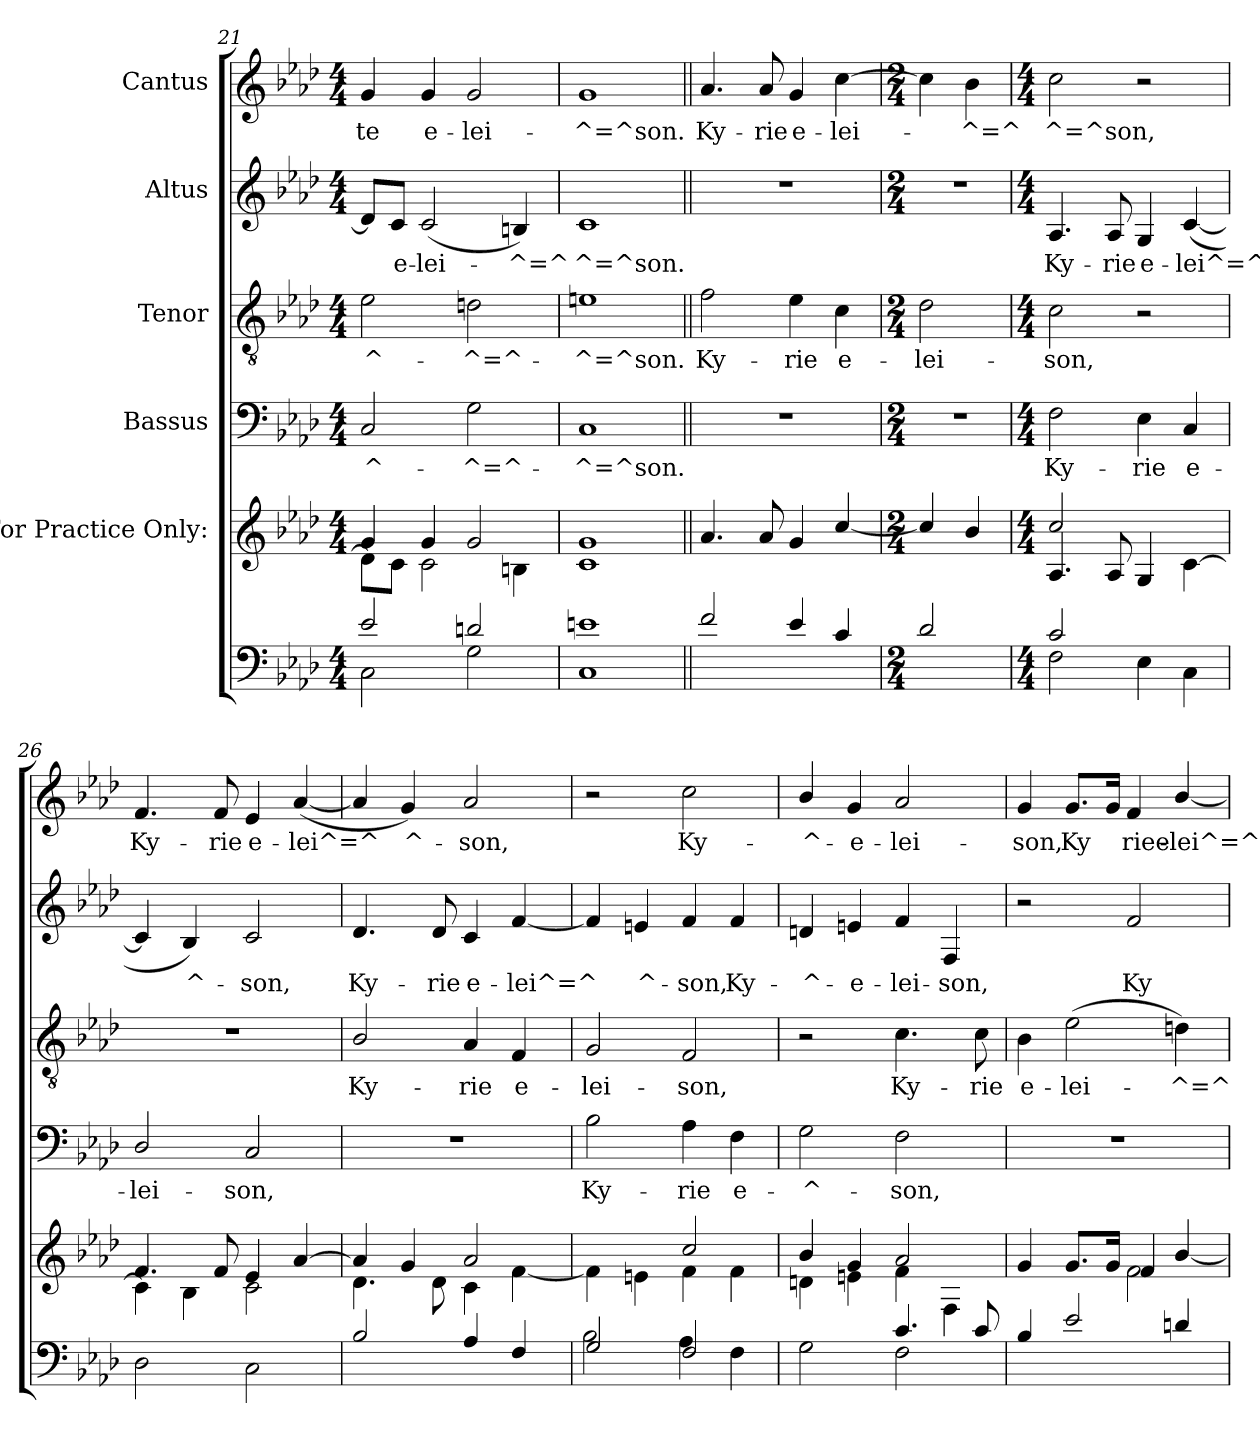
**kern	**kern	**kern	**text	**kern	**text	**kern	**text	**kern	**text
*part6	*part5	*part4	*part4	*part3	*part3	*part2	*part2	*part1	*part1
*staff6	*staff5	*staff4	*staff4	*staff3	*staff3	*staff2	*staff2	*staff1	*staff1
*	*I"For Practice Only:	*I"Bassus	*	*I"Tenor	*	*I"Altus	*	*I"Cantus	*
*clefF4	*clefG2	*clefF4	*	*clefGv2	*	*clefG2	*	*clefG2	*
*k[b-e-a-d-]	*k[b-e-a-d-]	*k[b-e-a-d-]	*	*k[b-e-a-d-]	*	*k[b-e-a-d-]	*	*k[b-e-a-d-]	*
*A-:	*A-:	*A-:	*	*A-:	*	*A-:	*	*A-:	*
*M4/4	*M4/4	*M4/4	*	*M4/4	*	*M4/4	*	*M4/4	*
=21	=21	=21	=21	=21	=21	=21	=21	=21	=21
*^	*^	*	*	*	*	*	*	*	*
!	!	!	!	!	!LO:LY:b	!	!LO:LY:b	!	!	!	!LO:LY:b
2e-/	2C\	4g/	8d\L]	2C/	-^-	2e-\	^-	8d/L]	.	4g/	-te
!	!	!	!	!	!	!	!	!	!LO:LY:b	!	!
.	.	.	8c\J	.	.	.	.	8c/J	e-	.	.
!	!	!	!	!	!	!	!	!	!LO:LY:b	!	!LO:LY:b
.	.	4g/	2c\	.	.	.	.	(<2c/	-lei-	4g/	e-
!	!	!	!	!	!LO:LY:b	!	!LO:LY:b	!	!	!	!LO:LY:b
2dn/	2G\	2g/	.	2G\	-^=^-	2dn\	-^=^-	.	.	2g/	-lei-
!	!	!	!	!	!	!	!	!	!LO:LY:b	!	!
.	.	.	4Bn\	.	.	.	.	4Bn/)	-^=^	.	.
=22	=22	=22	=22	=22	=22	=22	=22	=22	=22	=22	=22
!	!	!	!	!	!LO:LY:b	!	!LO:LY:b	!	!LO:LY:b	!	!LO:LY:b
1en	1C	1g	1c	1C	-^=^son.	1en	-^=^son.	1c	^=^son.	1g	-^=^son.
!!LO:LB:g=z
=23||	=23||	=23||	=23||	=23||	=23||	=23||	=23||	=23||	=23||	=23||	=23||
!	!	!	!	!	!	!	!LO:LY:b	!	!	!	!LO:LY:b
*v	*v	*	*	*	*	*	*	*	*	*	*
*	*v	*v	*	*	*	*	*	*	*	*
2f/	4.a-/	1r	.	2f\	Ky-	1r	.	4.a-/	Ky-
!	!	!	!	!	!	!	!	!	!LO:LY:b
.	8a-/	.	.	.	.	.	.	8a-/	-rie
!	!	!	!	!	!LO:LY:b	!	!	!	!LO:LY:b
4e-/	4g/	.	.	4e-\	-rie	.	.	4g/	e-
!	!	!	!	!	!LO:LY:b	!	!	!	!LO:LY:b
4c/	[<4cc/	.	.	4c\	e-	.	.	[>4cc\	-lei-
=24	=24	=24	=24	=24	=24	=24	=24	=24	=24
*M2/4	*M2/4	*M2/4	*	*M2/4	*	*M2/4	*	*M2/4	*
!	!	!	!	!	!LO:LY:b	!	!	!	!
2d-/	4cc/]	2r	.	2d-\	-lei-	2r	.	4cc\]	.
!	!	!	!	!	!	!	!	!	!LO:LY:b
.	4b-/	.	.	.	.	.	.	4b-\	-^=^
=25	=25	=25	=25	=25	=25	=25	=25	=25	=25
*M4/4	*M4/4	*M4/4	*	*M4/4	*	*M4/4	*	*M4/4	*
*^	*^	*	*	*	*	*	*	*	*
!	!	!	!	!	!LO:LY:b	!	!LO:LY:b	!	!LO:LY:b	!	!LO:LY:b
2c/	2F\	2cc/	4.A-/	2F\	Ky-	2c\	-son,	4.A-/	Ky-	2cc\	^=^son,
!	!	!	!	!	!	!	!	!	!LO:LY:b	!	!
.	.	.	8A-/	.	.	.	.	8A-/	-rie	.	.
!	!	!	!	!	!LO:LY:b	!	!	!	!LO:LY:b	!	!
2ryy	4E-\	2ryy	4G/	4E-\	-rie	2r	.	4G/	e-	2r	.
!	!	!	!	!	!LO:LY:b	!	!	!	!LO:LY:b	!	!
.	4C\	.	[>4c\	4C/	e-	.	.	(<[<4c/	-lei^=^	.	.
=26	=26	=26	=26	=26	=26	=26	=26	=26	=26	=26	=26
!	!	!	!	!	!LO:LY:b	!	!	!	!	!	!LO:LY:b
*v	*v	*	*	*	*	*	*	*	*	*	*
2D-\	4.f/	4c\]	2D-/	-lei-	1r	.	4c/]	.	4.f/	Ky-
!	!	!	!	!	!	!	!	!LO:LY:b	!	!
.	.	4B-\	.	.	.	.	4B-/)	^-	.	.
!	!	!	!	!	!	!	!	!	!	!LO:LY:b
.	8f/	.	.	.	.	.	.	.	8f/	-rie
!	!	!	!	!LO:LY:b	!	!	!	!LO:LY:b	!	!LO:LY:b
2C\	4e-/	2c\	2C/	-son,	.	.	2c/	-son,	4e-/	e-
!	!	!	!	!	!	!	!	!	!	!LO:LY:b
.	[<4a-/	.	.	.	.	.	.	.	(<[<4a-/	-lei^=^
!!LO:LB:g=z
=27	=27	=27	=27	=27	=27	=27	=27	=27	=27	=27
!	!	!	!	!	!	!LO:LY:b	!	!LO:LY:b	!	!
2B-/	4a-/]	4.d-\	1r	.	2B-/	Ky-	4.d-/	Ky-	4a-/]	.
!	!	!	!	!	!	!	!	!	!	!LO:LY:b
.	4g/	.	.	.	.	.	.	.	4g/)	^-
!	!	!	!	!	!	!	!	!LO:LY:b	!	!
.	.	8d-\	.	.	.	.	8d-/	-rie	.	.
!	!	!	!	!	!	!LO:LY:b	!	!LO:LY:b	!	!LO:LY:b
4A-/	2a-/	4c\	.	.	4A-/	-rie	4c/	e-	2a-/	-son,
!	!	!	!	!	!	!LO:LY:b	!	!LO:LY:b	!	!
4F/	.	[>4f\	.	.	4F/	e-	[<4f/	-lei^=^	.	.
=28	=28	=28	=28	=28	=28	=28	=28	=28	=28	=28
*^	*	*	*	*	*	*	*	*	*	*
!	!	!	!	!	!LO:LY:b	!	!LO:LY:b	!	!	!	!
2G/	2B-\	2ryy	4f\]	2B-\	Ky-	2G/	-lei-	4f/]	.	2r	.
!	!	!	!	!	!	!	!	!	!LO:LY:b	!	!
.	.	.	4en\	.	.	.	.	4en/	^-	.	.
!	!	!	!	!	!LO:LY:b	!	!LO:LY:b	!	!LO:LY:b	!	!LO:LY:b
2F/	4A-\	2cc/	4f\	4A-\	-rie	2F/	-son,	4f/	-son,	2cc\	Ky-
!	!	!	!	!	!LO:LY:b	!	!	!	!LO:LY:b	!	!
.	4F\	.	4f\	4F\	e-	.	.	4f/	Ky-	.	.
=29	=29	=29	=29	=29	=29	=29	=29	=29	=29	=29	=29
!	!	!	!	!	!LO:LY:b	!	!	!	!LO:LY:b	!	!LO:LY:b
2ryy	2G\	4dn\	4b-/	2G\	-^-	2r	.	4dn/	-^-	4b-/	-^-
!	!	!	!	!	!	!	!	!	!LO:LY:b	!	!LO:LY:b
.	.	4en\	4g/	.	.	.	.	4en/	-e-	4g/	-e-
!	!	!	!	!	!LO:LY:b	!	!LO:LY:b	!	!LO:LY:b	!	!LO:LY:b
4.c/	2F\	4f\	2a-/	2F\	-son,	4.c\	Ky-	4f/	-lei-	2a-/	-lei-
!	!	!	!	!	!	!	!	!	!LO:LY:b	!	!
.	.	4F\	.	.	.	.	.	4F/	-son,	.	.
!	!	!	!	!	!	!	!LO:LY:b	!	!	!	!
8c/	.	.	.	.	.	8c\	-rie	.	.	.	.
*v	*v	*	*	*	*	*	*	*	*	*	*
=30	=30	=30	=30	=30	=30	=30	=30	=30	=30	=30
!	!	!	!	!	!	!LO:LY:b	!	!	!	!LO:LY:b
4B-/	2ryy	4g/	1r	.	4B-\	e-	2r	.	4g/	-son,
!	!	!	!	!	!	!LO:LY:b	!	!	!	!LO:LY:b
2e-/	.	8.g/L	.	.	(>2e-\	-lei-	.	.	8.g/L	Ky
.	.	16g/Jk	.	.	.	.	.	.	16g/Jk	.
!	!	!	!	!	!	!	!	!LO:LY:b	!	!LO:LY:b
.	2f\	4f/	.	.	.	.	2f/	Ky-	4f/	riee-
!	!	!	!	!	!	!LO:LY:b	!	!	!	!LO:LY:b
4dn/	.	[<4b-/	.	.	4dn\)	-^=^	.	.	[<4b-/	-lei^=^
*	*v	*v	*	*	*	*	*	*	*	*
=	=	=	=	=	=	=	=	=	=
*-	*-	*-	*-	*-	*-	*-	*-	*-	*-
